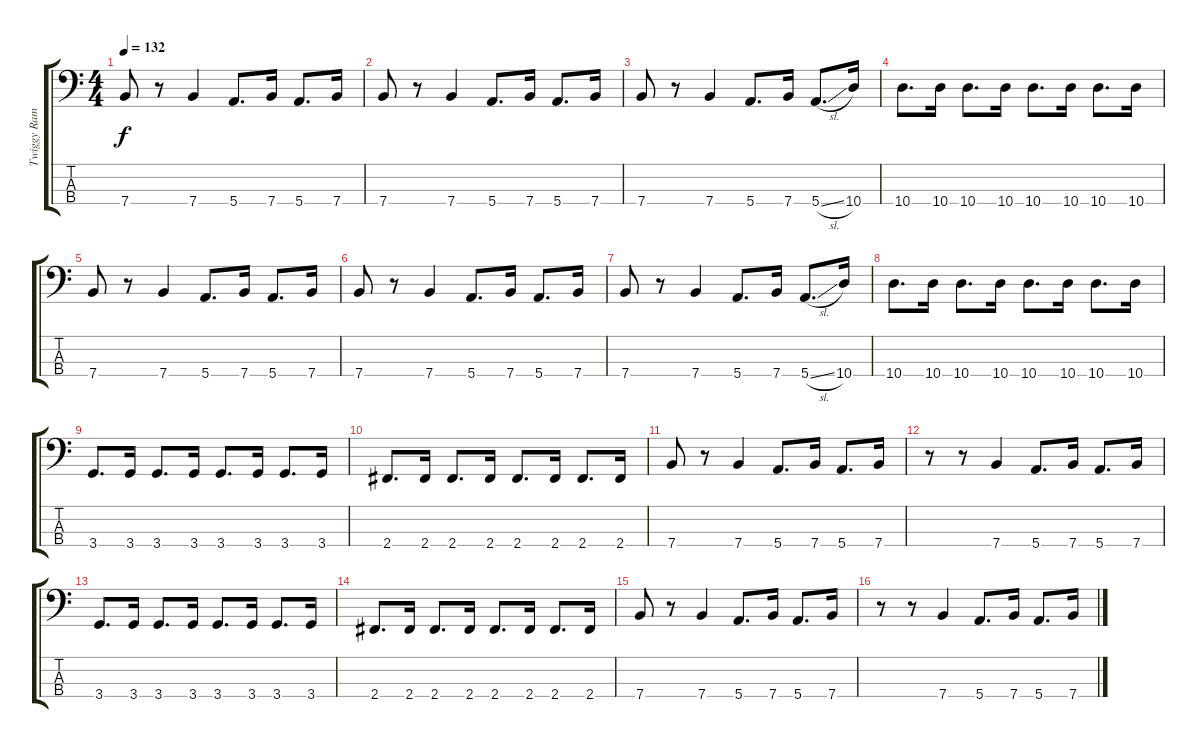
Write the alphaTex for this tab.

\track ("Twiggy Ramirez" "Twiggy Ram") {instrument distortionguitar}
\staff {score tabs}
\tuning (G2 D2 A1 E1) {hide}
\ts (4 4)
\tempo 132
\clef f4
\ks c
7.4.8{dy f} r.8 7.4.4 5.4.8{d} 7.4.16 5.4.8{d} 7.4.16 |
7.4.8 r.8 7.4.4 5.4.8{d} 7.4.16 5.4.8{d} 7.4.16 |
7.4.8 r.8 7.4.4 5.4.8{d} 7.4.16 5.4{sl}.8{d} 10.4.16 |
10.4.8{d} 10.4.16 10.4.8{d} 10.4.16 10.4.8{d} 10.4.16 10.4.8{d} 10.4.16 |
7.4.8 r.8 7.4.4 5.4.8{d} 7.4.16 5.4.8{d} 7.4.16 |
7.4.8 r.8 7.4.4 5.4.8{d} 7.4.16 5.4.8{d} 7.4.16 |
7.4.8 r.8 7.4.4 5.4.8{d} 7.4.16 5.4{sl}.8{d} 10.4.16 |
10.4.8{d} 10.4.16 10.4.8{d} 10.4.16 10.4.8{d} 10.4.16 10.4.8{d} 10.4.16 |
3.4.8{d} 3.4.16 3.4.8{d} 3.4.16 3.4.8{d} 3.4.16 3.4.8{d} 3.4.16 |
2.4.8{d} 2.4.16 2.4.8{d} 2.4.16 2.4.8{d} 2.4.16 2.4.8{d} 2.4.16 |
7.4.8 r.8 7.4.4 5.4.8{d} 7.4.16 5.4.8{d} 7.4.16 |
r.8 r.8 7.4.4 5.4.8{d} 7.4.16 5.4.8{d} 7.4.16 |
3.4.8{d} 3.4.16 3.4.8{d} 3.4.16 3.4.8{d} 3.4.16 3.4.8{d} 3.4.16 |
2.4.8{d} 2.4.16 2.4.8{d} 2.4.16 2.4.8{d} 2.4.16 2.4.8{d} 2.4.16 |
7.4.8 r.8 7.4.4 5.4.8{d} 7.4.16 5.4.8{d} 7.4.16 |
r.8 r.8 7.4.4 5.4.8{d} 7.4.16 5.4.8{d} 7.4.16
